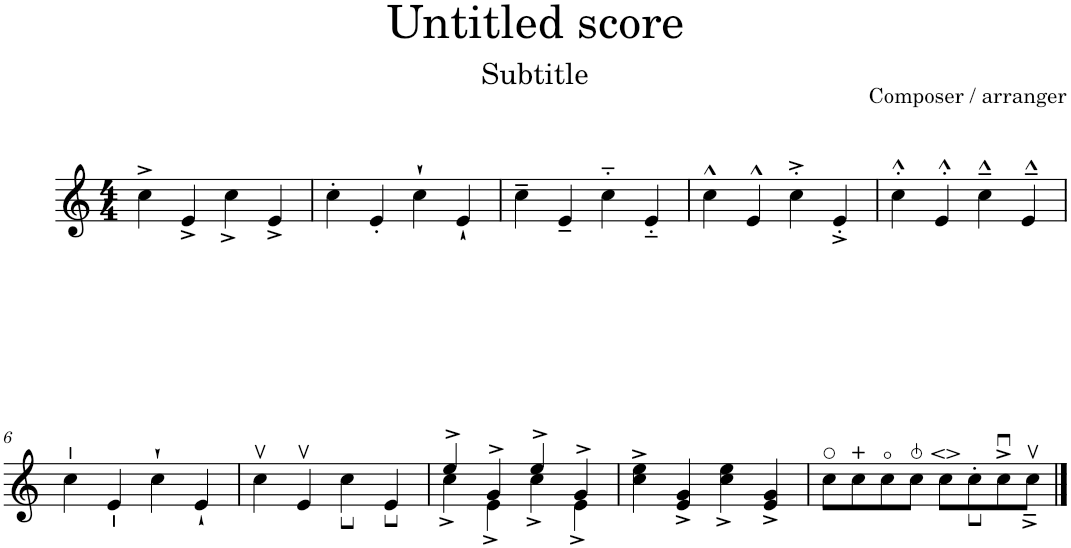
**kern
*part1
*staff1
*I"Violin
*I'Vln.
*clefG2
*k[]
*M4/4
=1
4cc^\
4e^/
4cc^<\
4e^</
=2
4cc'\
4e'/
4cc`\
4e`/
=3
4cc~\
4e~/
4cc\
4e/
=4
4cc^^\
4e^^/
4cc^'\
4e^'/
=5
4cc^^'\
4e^^'/
4cc^^~\
4e^^~/
!!LO:LB:g=z
=6
4cc\
4e/
4cc`\
4e`/
=7
4ccv\
4ev/
4cc<\
4e/
=8
*^
4ee^/	4cc^\
4g^/	4e^\
4ee^/	4cc^\
4g^/	4e^\
*v	*v
=9
4cc\^ 4ee\^
4e/^ 4g/^
4cc\^< 4ee\^<
4e/^< 4g/^<
=10
8cc\L
8cc\
8cc\
8cc\J
8cc\L
8cc'<\
8ccu^\
8ccv~<^<\J
==
*-
